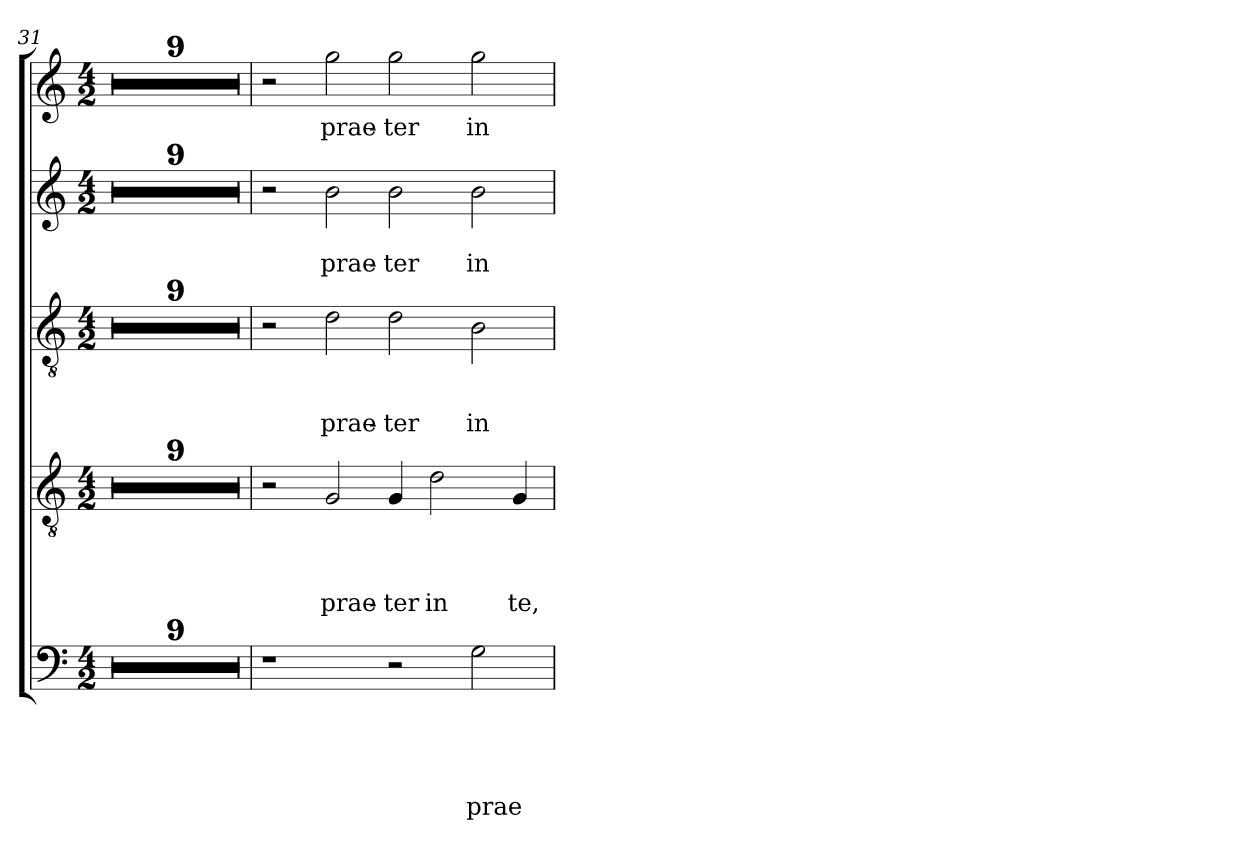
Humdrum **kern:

**kern	**text	**text	**text	**text	**text	**kern	**text	**text	**text	**text	**kern	**text	**text	**text	**kern	**text	**text	**kern	**text
*part5	*part5	*part5	*part5	*part5	*part5	*part4	*part4	*part4	*part4	*part4	*part3	*part3	*part3	*part3	*part2	*part2	*part2	*part1	*part1
*staff5	*staff5	*staff5	*staff5	*staff5	*staff5	*staff4	*staff4	*staff4	*staff4	*staff4	*staff3	*staff3	*staff3	*staff3	*staff2	*staff2	*staff2	*staff1	*staff1
*clefF4	*	*	*	*	*	*clefGv2	*	*	*	*	*clefGv2	*	*	*	*clefG2	*	*	*clefG2	*
*k[]	*	*	*	*	*	*k[]	*	*	*	*	*k[]	*	*	*	*k[]	*	*	*k[]	*
*C:	*	*	*	*	*	*C:	*	*	*	*	*C:	*	*	*	*C:	*	*	*C:	*
*M4/2	*	*	*	*	*	*M4/2	*	*	*	*	*M4/2	*	*	*	*M4/2	*	*	*M4/2	*
=31	=31	=31	=31	=31	=31	=31	=31	=31	=31	=31	=31	=31	=31	=31	=31	=31	=31	=31	=31
0r	.	.	.	.	.	0r	.	.	.	.	0r	.	.	.	0r	.	.	0r	.
=32	=32	=32	=32	=32	=32	=32	=32	=32	=32	=32	=32	=32	=32	=32	=32	=32	=32	=32	=32
0r	.	.	.	.	.	0r	.	.	.	.	0r	.	.	.	0r	.	.	0r	.
=33	=33	=33	=33	=33	=33	=33	=33	=33	=33	=33	=33	=33	=33	=33	=33	=33	=33	=33	=33
0r	.	.	.	.	.	0r	.	.	.	.	0r	.	.	.	0r	.	.	0r	.
=34	=34	=34	=34	=34	=34	=34	=34	=34	=34	=34	=34	=34	=34	=34	=34	=34	=34	=34	=34
0r	.	.	.	.	.	0r	.	.	.	.	0r	.	.	.	0r	.	.	0r	.
=35	=35	=35	=35	=35	=35	=35	=35	=35	=35	=35	=35	=35	=35	=35	=35	=35	=35	=35	=35
0r	.	.	.	.	.	0r	.	.	.	.	0r	.	.	.	0r	.	.	0r	.
=36	=36	=36	=36	=36	=36	=36	=36	=36	=36	=36	=36	=36	=36	=36	=36	=36	=36	=36	=36
0r	.	.	.	.	.	0r	.	.	.	.	0r	.	.	.	0r	.	.	0r	.
=37	=37	=37	=37	=37	=37	=37	=37	=37	=37	=37	=37	=37	=37	=37	=37	=37	=37	=37	=37
0r	.	.	.	.	.	0r	.	.	.	.	0r	.	.	.	0r	.	.	0r	.
=38	=38	=38	=38	=38	=38	=38	=38	=38	=38	=38	=38	=38	=38	=38	=38	=38	=38	=38	=38
0r	.	.	.	.	.	0r	.	.	.	.	0r	.	.	.	0r	.	.	0r	.
=39	=39	=39	=39	=39	=39	=39	=39	=39	=39	=39	=39	=39	=39	=39	=39	=39	=39	=39	=39
0r	.	.	.	.	.	0r	.	.	.	.	0r	.	.	.	0r	.	.	0r	.
=40	=40	=40	=40	=40	=40	=40	=40	=40	=40	=40	=40	=40	=40	=40	=40	=40	=40	=40	=40
1r	.	.	.	.	.	2r	.	.	.	.	2r	.	.	.	2r	.	.	2r	.
!	!	!	!	!	!	!	!	!	!	!LO:LY:b	!	!	!	!LO:LY:b	!	!	!LO:LY:b	!	!LO:LY:b
.	.	.	.	.	.	2G/	.	.	.	prae-	2d\	.	.	prae-	2b\	.	prae-	2gg\	prae-
!	!	!	!	!	!	!	!	!	!	!LO:LY:b	!	!	!	!LO:LY:b	!	!	!LO:LY:b	!	!LO:LY:b
2r	.	.	.	.	.	4G/	.	.	.	-ter	2d\	.	.	-ter	2b\	.	-ter	2gg\	-ter
!	!	!	!	!	!	!	!	!	!	!LO:LY:b	!	!	!	!	!	!	!	!	!
.	.	.	.	.	.	2d\	.	.	.	in	.	.	.	.	.	.	.	.	.
!	!	!	!	!	!LO:LY:b	!	!	!	!	!	!	!	!	!LO:LY:b	!	!	!LO:LY:b	!	!LO:LY:b
2G\	.	.	.	.	prae-	.	.	.	.	.	2B\	.	.	in	2b\	.	in	2gg\	in
!	!	!	!	!	!	!	!	!	!	!LO:LY:b	!	!	!	!	!	!	!	!	!
.	.	.	.	.	.	4G/	.	.	.	te,	.	.	.	.	.	.	.	.	.
=	=	=	=	=	=	=	=	=	=	=	=	=	=	=	=	=	=	=	=
*-	*-	*-	*-	*-	*-	*-	*-	*-	*-	*-	*-	*-	*-	*-	*-	*-	*-	*-	*-
